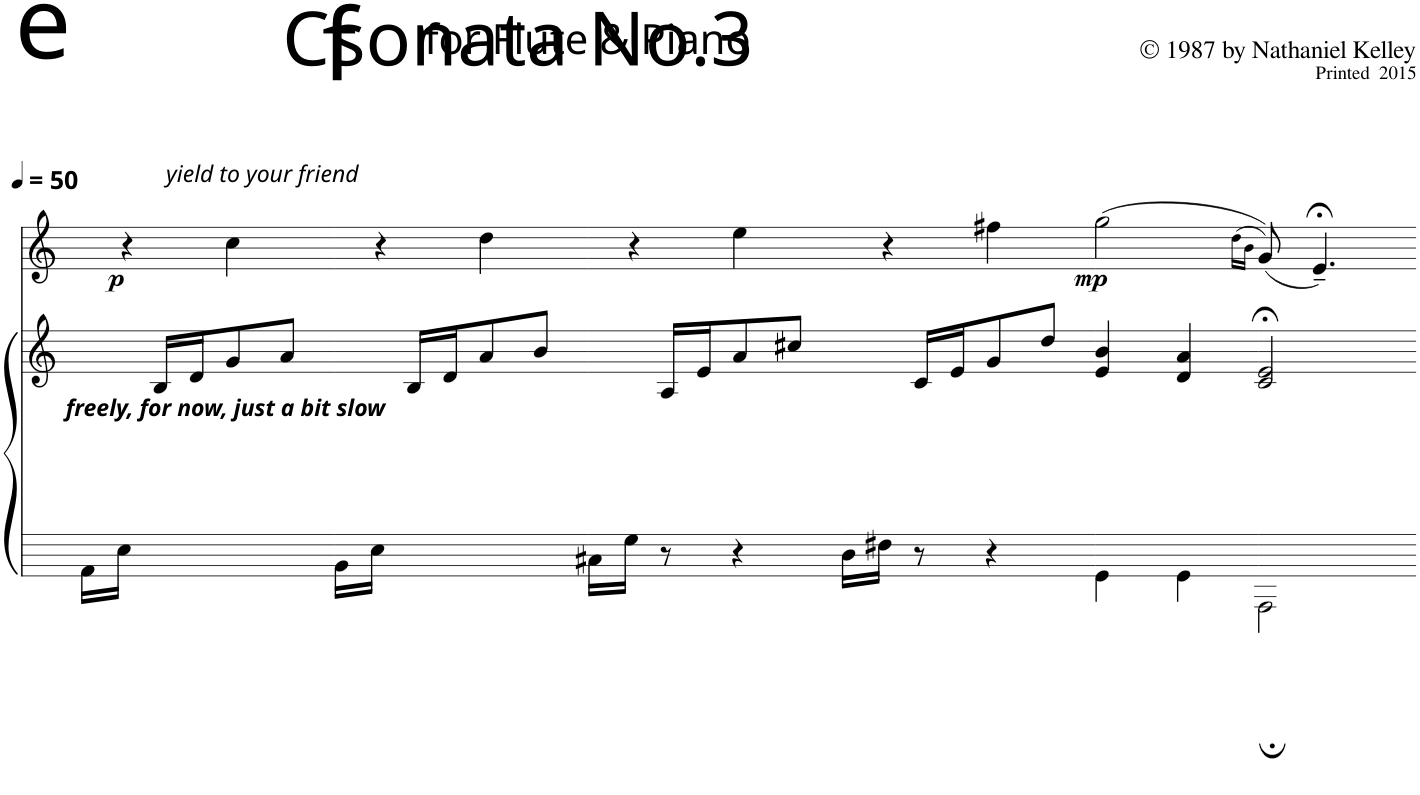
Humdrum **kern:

**kern	**kern	**kern	**dynam
*part2	*part2	*part1	*part1
*staff3	*staff2	*staff1	*staff1
*I"Piano	*	*I"Flute	*
*I'Pno	*	*I'Fl	*
*clefG2	*clefG2	*clefG2	*
*k[]	*k[]	*k[]	*
*M2/4	*M2/4	*M2/4	*
*MM50	*MM50	*MM50	*
=1	=1	=1	=1
!LO:TX:a:Bi:t=freely, for now, just a bit slow	!	!	!
!	!	!	!LO:DY:b
16AA\LL	8ryy	4r	p
16E\JJ	.	.	.
8ryy	16B/LL	.	.
.	16d/J	.	.
!	!	!LO:TX:a:i:t=yield to your friend	!
4ryy	8g/	4cc\	.
.	8a/J	.	.
=2	=2	=2	=2
16BB\LL	8ryy	4r	.
16E\JJ	.	.	.
8ryy	16B/LL	.	.
.	16d/J	.	.
4ryy	8a/	4dd\	.
.	8b/J	.	.
=3	=3	=3	=3
16C#X\LL	8ryy	4r	.
16G\JJ	.	.	.
8r	16A/LL	.	.
.	16e/J	.	.
4r	8a/	4ee\	.
.	8cc#X/J	.	.
=4	=4	=4	=4
16D\LL	8ryy	4r	.
16F#X\JJ	.	.	.
8r	16c#X/LL	.	.
.	16e/J	.	.
!	!	!	!LO:DY:b
4r	8g/	4ff#X\	mp
.	8dd/J	.	.
=5	=5	=5	=5
4GG\	4e/ 4b/	(2gg\	.
4GG\	4d/ 4a/	.	.
=6	=6	=6	=6
.	.	(16qdd\LL	.
.	.	16qb\JJ	.
2AAA;\	2c#X/;< 2e/;<	(8g/))	.
.	.	4.e;<~/)	.
=	=	=	=
*-	*-	*-	*-
